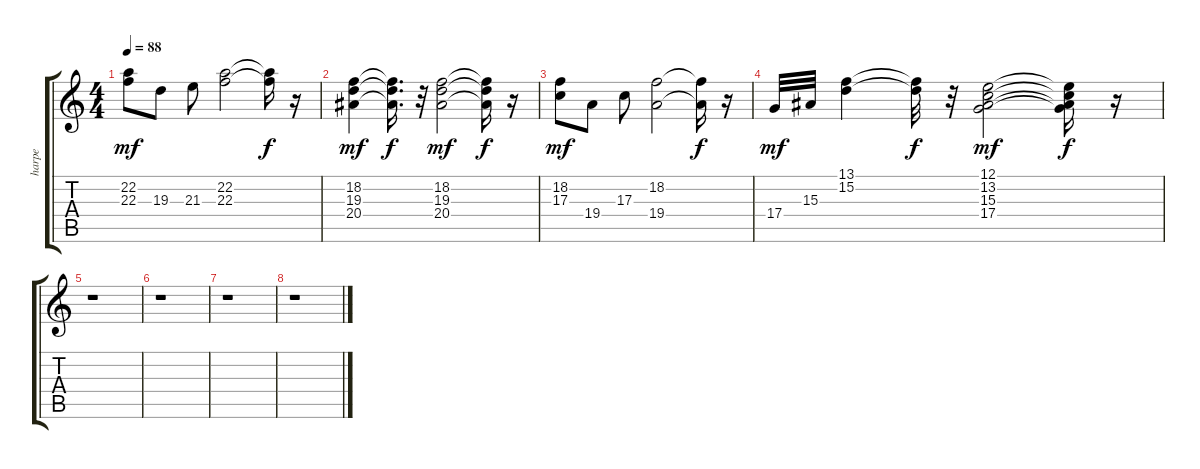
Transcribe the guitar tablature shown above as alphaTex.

\track ("harpe" "harpe") {instrument orchestralharp}
\staff {score tabs}
\tuning (E4 B3 G3 D3 A2 E2) {hide}
\ts (4 4)
\tempo 88
\clef g2
\ks c
(22.2 22.3).8{dy mf} 19.3.8 21.3.8 (22.2 22.3).2 (22.2{t} 22.3{t}).16{dy f} r.16 |
(18.2 19.3 20.4).4{dy mf} (18.2{t} 19.3{t} 20.4{t}).16{d dy f} r.32 (18.2 19.3 20.4).2{dy mf} (18.2{t} 19.3{t} 20.4{t}).16{dy f} r.16 |
(18.2 17.3).8{dy mf} 19.4.8 17.3.8 (18.2 19.4).2 (18.2{t} 19.4{t}).16{dy f} r.16 |
17.4.32{dy mf} 15.3.32 (13.1 15.2).4 (13.1{t} 15.2{t}).32{dy f} r.32 (12.1 13.2 15.3 17.4).2{dy mf} (12.1{t} 13.2{t} 15.3{t} 17.4{t}).16{dy f} r.16 |
r.1 |
r.1 |
r.1 |
r.1
